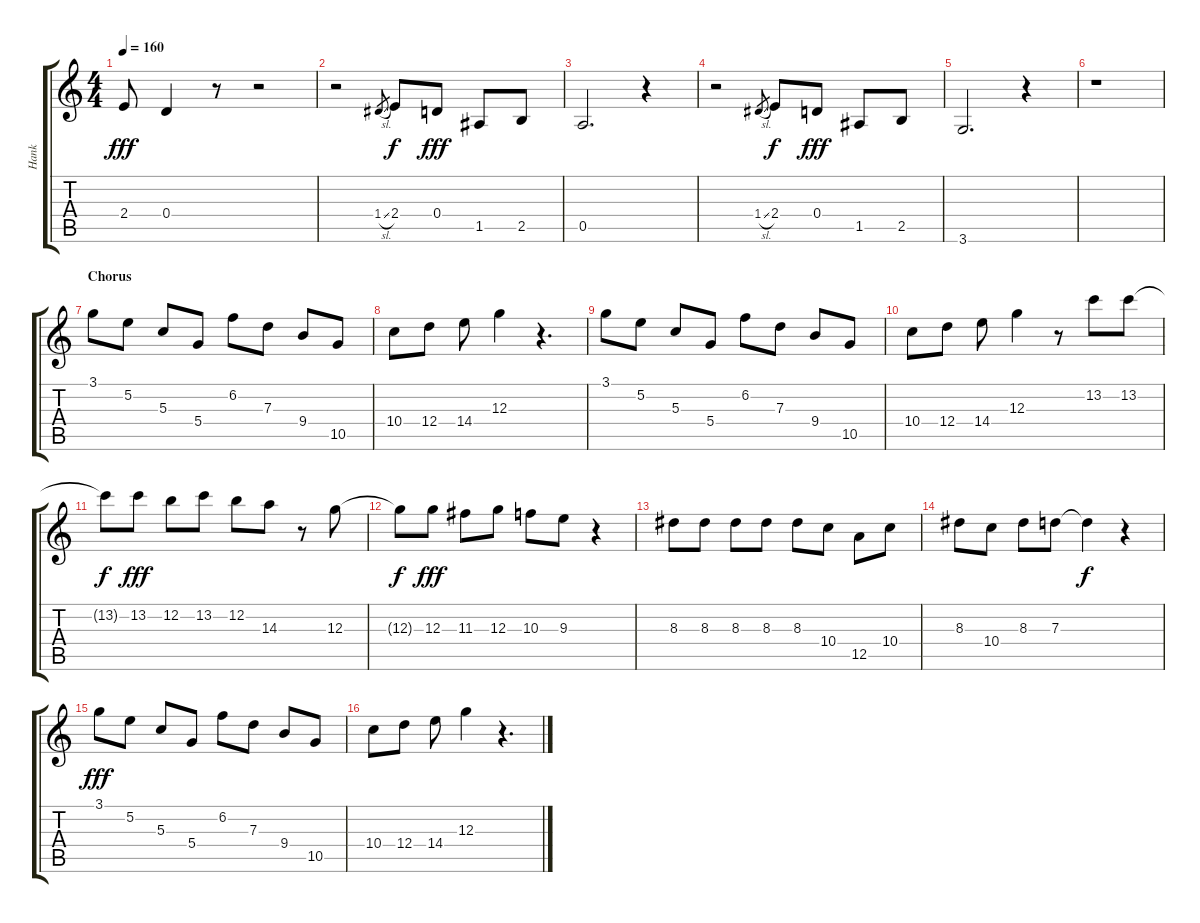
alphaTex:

\track ("Hank" "Hank") {instrument acousticguitarsteel}
\staff {score tabs}
\tuning (E4 B3 G3 D3 A2 E2) {hide}
\ts (4 4)
\tempo 160
\clef g2
\ks c
2.4.8{dy fff} 0.4.4 r.8 r.2 |
r.2 1.4{sl}.8{gr} 2.4.8{dy f} 0.4.8{dy fff} 1.5.8 2.5.8 |
0.5.2{d} r.4 |
r.2 1.4{sl}.8{gr} 2.4.8{dy f} 0.4.8{dy fff} 1.5.8 2.5.8 |
3.6.2{d} r.4 |
r.1 |
\section ("" "Chorus")
3.1.8{volume 16 instrument electricguitarmuted} 5.2.8 5.3.8 5.4.8 6.2.8 7.3.8 9.4.8 10.5.8 |
10.4.8 12.4.8 14.4.8 12.3.4 r.4{d} |
3.1.8 5.2.8 5.3.8 5.4.8 6.2.8 7.3.8 9.4.8 10.5.8 |
10.4.8 12.4.8 14.4.8 12.3.4 r.8 13.2.8{volume 16 instrument electricguitarclean} 13.2.8 |
13.2{t}.8{dy f} 13.2.8{dy fff} 12.2.8 13.2.8 12.2.8 14.3.8 r.8 12.3.8 |
12.3{t}.8{dy f} 12.3.8{dy fff} 11.3.8 12.3.8 10.3.8 9.3.8 r.4 |
8.3.8 8.3.8 8.3.8 8.3.8 8.3.8 10.4.8 12.5.8 10.4.8 |
8.3.8 10.4.8 8.3.8 7.3.8 7.3{t}.4{dy f} r.4 |
3.1.8{dy fff volume 16 instrument electricguitarmuted} 5.2.8 5.3.8 5.4.8 6.2.8 7.3.8 9.4.8 10.5.8 |
10.4.8 12.4.8 14.4.8 12.3.4 r.4{d}
